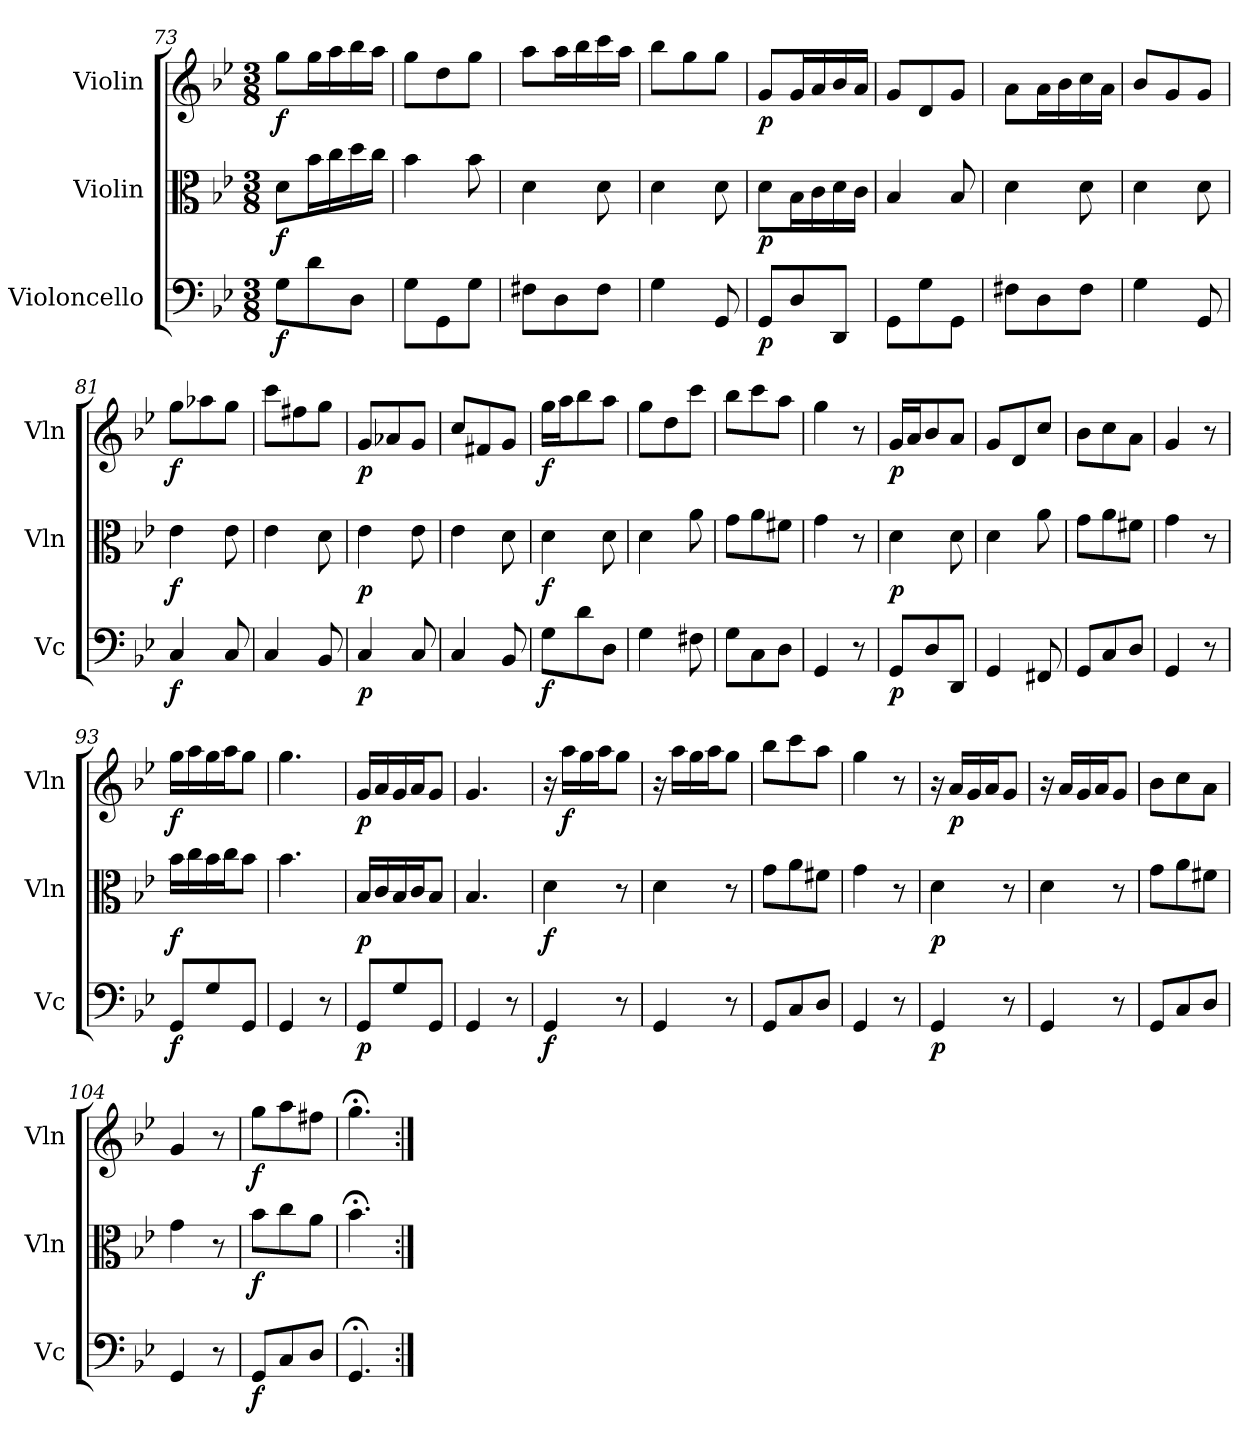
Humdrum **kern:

**kern	**dynam	**kern	**dynam	**kern	**dynam
*part3	*part3	*part2	*part2	*part1	*part1
*staff3	*staff3	*staff2	*staff2	*staff1	*staff1
*I"Violoncello	*	*I"Violin	*	*I"Violin	*
*I'Vc	*	*I'Vln	*	*I'Vln	*
*clefF4	*	*clefC3	*	*clefG2	*
*k[b-e-]	*	*k[b-e-]	*	*k[b-e-]	*
*M3/8	*	*M3/8	*	*M3/8	*
=73	=73	=73	=73	=73	=73
8G\L	f	8d\L	f	8gg\L	f
8d\	.	16b-\L	.	16gg\L	.
.	.	16cc\	.	16aa\	.
8D\J	.	16dd\	.	16bb-\	.
.	.	16cc\JJ	.	16aa\JJ	.
=74	=74	=74	=74	=74	=74
8G\L	.	4b-\	.	8gg\L	.
8GG\	.	.	.	8dd\	.
8G\J	.	8b-\	.	8gg\J	.
=75	=75	=75	=75	=75	=75
8F#X\L	.	4d\	.	8aa\L	.
8D\	.	.	.	16aa\L	.
.	.	.	.	16bb-\	.
8F#\J	.	8d\	.	16ccc\	.
.	.	.	.	16aa\JJ	.
=76	=76	=76	=76	=76	=76
4G\	.	4d\	.	8bb-\L	.
.	.	.	.	8gg\	.
8GG/	.	8d\	.	8gg\J	.
=77	=77	=77	=77	=77	=77
8GG/L	p	8d\L	p	8g/L	p
8D/	.	16B-\L	.	16g/L	.
.	.	16c\	.	16a/	.
8DD/J	.	16d\	.	16b-/	.
.	.	16c\JJ	.	16a/JJ	.
=78	=78	=78	=78	=78	=78
8GG\L	.	4B-/	.	8g/L	.
8G\	.	.	.	8d/	.
8GG\J	.	8B-/	.	8g/J	.
=79	=79	=79	=79	=79	=79
8F#X\L	.	4d\	.	8a\L	.
8D\	.	.	.	16a\L	.
.	.	.	.	16b-\	.
8F#\J	.	8d\	.	16cc\	.
.	.	.	.	16a\JJ	.
=80	=80	=80	=80	=80	=80
4G\	.	4d\	.	8b-/L	.
.	.	.	.	8g/	.
8GG/	.	8d\	.	8g/J	.
=81	=81	=81	=81	=81	=81
4C/	f	4e-\	f	8gg\L	f
.	.	.	.	8aa-X\	.
8C/	.	8e-\	.	8gg\J	.
=82	=82	=82	=82	=82	=82
4C/	.	4e-\	.	8ccc\L	.
.	.	.	.	8ff#X\	.
8BB-/	.	8d\	.	8gg\J	.
=83	=83	=83	=83	=83	=83
4C/	p	4e-\	p	8g/L	p
.	.	.	.	8a-X/	.
8C/	.	8e-\	.	8g/J	.
=84	=84	=84	=84	=84	=84
4C/	.	4e-\	.	8cc/L	.
.	.	.	.	8f#X/	.
8BB-/	.	8d\	.	8g/J	.
=85	=85	=85	=85	=85	=85
8G\L	f	4d\	f	16gg\LL	f
.	.	.	.	16aa\J	.
8d\	.	.	.	8bb-\	.
8D\J	.	8d\	.	8aa\J	.
=86	=86	=86	=86	=86	=86
4G\	.	4d\	.	8gg\L	.
.	.	.	.	8dd\	.
8F#X\	.	8a\	.	8ccc\J	.
=87	=87	=87	=87	=87	=87
8G\L	.	8g\L	.	8bb-\L	.
8C\	.	8a\	.	8ccc\	.
8D\J	.	8f#X\J	.	8aa\J	.
=88	=88	=88	=88	=88	=88
4GG/	.	4g\	.	4gg\	.
8r	.	8r	.	8r	.
=89	=89	=89	=89	=89	=89
8GG/L	p	4d\	p	16g/LL	p
.	.	.	.	16a/J	.
8D/	.	.	.	8b-/	.
8DD/J	.	8d\	.	8a/J	.
=90	=90	=90	=90	=90	=90
4GG/	.	4d\	.	8g/L	.
.	.	.	.	8d/	.
8FF#X/	.	8a\	.	8cc/J	.
=91	=91	=91	=91	=91	=91
8GG/L	.	8g\L	.	8b-\L	.
8C/	.	8a\	.	8cc\	.
8D/J	.	8f#X\J	.	8a\J	.
=92	=92	=92	=92	=92	=92
4GG/	.	4g\	.	4g/	.
8r	.	8r	.	8r	.
=93	=93	=93	=93	=93	=93
8GG/L	f	16b-\LL	f	16gg\LL	f
.	.	16cc\	.	16aa\	.
8G/	.	16b-\	.	16gg\	.
.	.	16cc\J	.	16aa\J	.
8GG/J	.	8b-\J	.	8gg\J	.
=94	=94	=94	=94	=94	=94
4GG/	.	4.b-\	.	4.gg\	.
8r	.	.	.	.	.
=95	=95	=95	=95	=95	=95
8GG/L	p	16B-/LL	p	16g/LL	p
.	.	16c/	.	16a/	.
8G/	.	16B-/	.	16g/	.
.	.	16c/J	.	16a/J	.
8GG/J	.	8B-/J	.	8g/J	.
=96	=96	=96	=96	=96	=96
4GG/	.	4.B-/	.	4.g/	.
8r	.	.	.	.	.
=97	=97	=97	=97	=97	=97
4GG/	f	4d\	f	16r	.
.	.	.	.	16aa\LL	f
.	.	.	.	16gg\	.
.	.	.	.	16aa\J	.
8r	.	8r	.	8gg\J	.
=98	=98	=98	=98	=98	=98
4GG/	.	4d\	.	16r	.
.	.	.	.	16aa\LL	.
.	.	.	.	16gg\	.
.	.	.	.	16aa\J	.
8r	.	8r	.	8gg\J	.
=99	=99	=99	=99	=99	=99
8GG/L	.	8g\L	.	8bb-\L	.
8C/	.	8a\	.	8ccc\	.
8D/J	.	8f#X\J	.	8aa\J	.
=100	=100	=100	=100	=100	=100
4GG/	.	4g\	.	4gg\	.
8r	.	8r	.	8r	.
=101	=101	=101	=101	=101	=101
4GG/	p	4d\	p	16r	.
.	.	.	.	16a/LL	p
.	.	.	.	16g/	.
.	.	.	.	16a/J	.
8r	.	8r	.	8g/J	.
=102	=102	=102	=102	=102	=102
4GG/	.	4d\	.	16r	.
.	.	.	.	16a/LL	.
.	.	.	.	16g/	.
.	.	.	.	16a/J	.
8r	.	8r	.	8g/J	.
=103	=103	=103	=103	=103	=103
8GG/L	.	8g\L	.	8b-\L	.
8C/	.	8a\	.	8cc\	.
8D/J	.	8f#X\J	.	8a\J	.
=104	=104	=104	=104	=104	=104
4GG/	.	4g\	.	4g/	.
8r	.	8r	.	8r	.
=105	=105	=105	=105	=105	=105
8GG/L	f	8b-\L	f	8gg\L	f
8C/	.	8cc\	.	8aa\	.
8D/J	.	8a\J	.	8ff#X\J	.
=106	=106	=106	=106	=106	=106
4.GG;</	.	4.b-;<\	.	4.gg;<\	.
=:|!	=:|!	=:|!	=:|!	=:|!	=:|!
*-	*-	*-	*-	*-	*-
